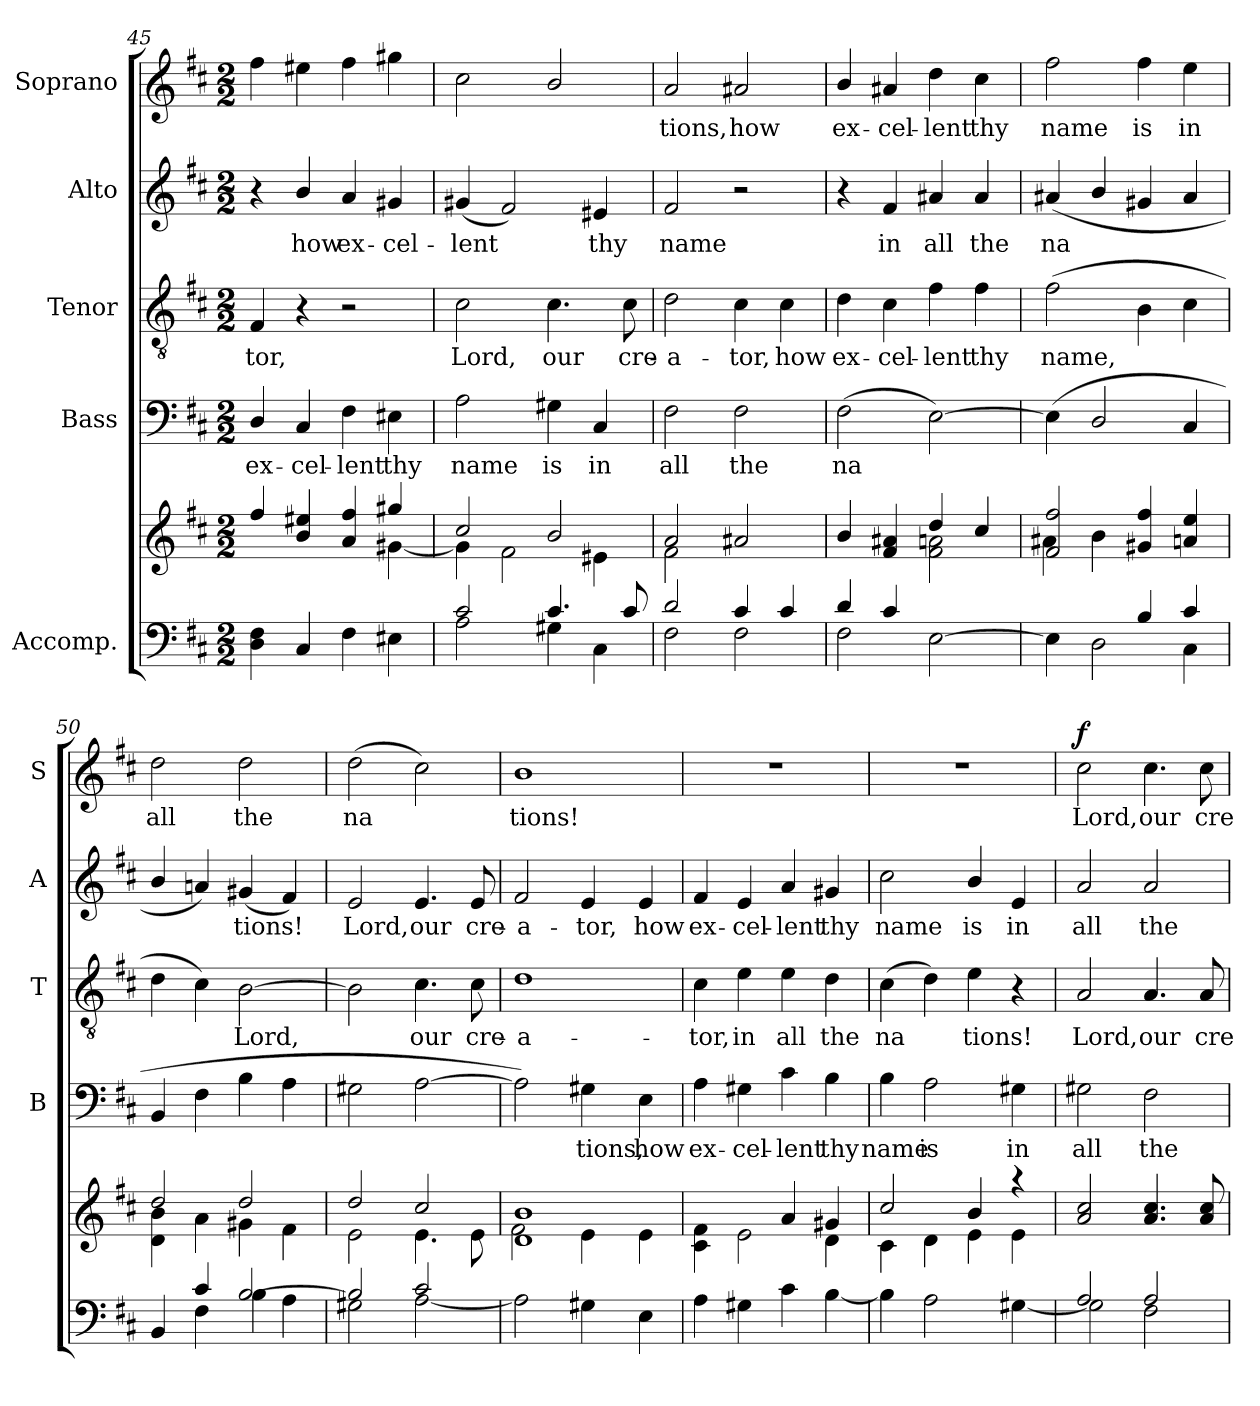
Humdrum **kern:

**kern	**kern	**kern	**text	**kern	**text	**kern	**text	**kern	**text	**dynam
*part5	*part5	*part4	*part4	*part3	*part3	*part2	*part2	*part1	*part1	*part1
*staff6	*staff5	*staff4	*staff4	*staff3	*staff3	*staff2	*staff2	*staff1	*staff1	*staff1
*I"Accomp.	*	*I"Bass	*	*I"Tenor	*	*I"Alto	*	*I"Soprano	*	*
*	*	*I'B	*	*I'T	*	*I'A	*	*I'S	*	*
*clefF4	*clefG2	*clefF4	*	*clefGv2	*	*clefG2	*	*clefG2	*	*
*k[f#c#]	*k[f#c#]	*k[f#c#]	*	*k[f#c#]	*	*k[f#c#]	*	*k[f#c#]	*	*
*D:	*D:	*D:	*	*D:	*	*D:	*	*D:	*	*
*M2/2	*M2/2	*M2/2	*	*M2/2	*	*M2/2	*	*M2/2	*	*
=45	=45	=45	=45	=45	=45	=45	=45	=45	=45	=45
*^	*^	*	*	*	*	*	*	*	*	*
!	!	!	!	!	!LO:LY:b	!	!LO:LY:b	!	!	!	!	!
4D\ 4F#\	1ryy	4ff#/	2ryy	4D/	ex-	4F#/	tor,	4r	.	4ff#\	.	.
!	!	!	!	!	!LO:LY:b	!	!	!	!LO:LY:b	!	!	!
4C#/	.	4b/ 4ee#X/	.	4C#/	-cel-	4r	.	4b/	how	4ee#X\	.	.
!	!	!	!	!	!LO:LY:b	!	!	!	!LO:LY:b	!	!	!
4F#\	.	4a/ 4ff#/	4ryy	4F#\	-lent	2r	.	4a/	ex-	4ff#\	.	.
!	!	!	!	!	!LO:LY:b	!	!	!	!LO:LY:b	!	!	!
4E#X\	.	4gg#X/	[<4g#X\	4E#X\	thy	.	.	4g#X/	-cel-	4gg#X\	.	.
=46	=46	=46	=46	=46	=46	=46	=46	=46	=46	=46	=46	=46
!	!	!	!	!	!LO:LY:b	!	!LO:LY:b	!	!LO:LY:b	!	!	!
2c#/	2A\	2cc#/	4g#\]	2A\	name	2c#\	Lord,	(<4g#X/	-lent	2cc#\	.	.
.	.	.	2f#\	.	.	.	.	2f#/)	.	.	.	.
!	!	!	!	!	!LO:LY:b	!	!LO:LY:b	!	!	!	!	!
4.c#/	4G#X\	2b/	.	4G#X\	is	4.c#\	our	.	.	2b/	.	.
!	!	!	!	!	!LO:LY:b	!	!	!	!LO:LY:b	!	!	!
.	4C#\	.	4e#X\	4C#/	in	.	.	4e#X/	thy	.	.	.
!	!	!	!	!	!	!	!LO:LY:b	!	!	!	!	!
8c#/	.	.	.	.	.	8c#\	cre-	.	.	.	.	.
=47	=47	=47	=47	=47	=47	=47	=47	=47	=47	=47	=47	=47
!	!	!	!	!	!LO:LY:b	!	!LO:LY:b	!	!LO:LY:b	!	!LO:LY:b	!
2d/	2F#\	2a/	2f#\	2F#\	all	2d\	-a-	2f#/	name	2a/	tions,	.
!	!	!	!	!	!LO:LY:b	!	!LO:LY:b	!	!	!	!LO:LY:b	!
4c#/	2F#\	2a#X/	2ryy	2F#\	the	4c#\	-tor,	2r	.	2a#X/	how	.
!	!	!	!	!	!	!	!LO:LY:b	!	!	!	!	!
4c#/	.	.	.	.	.	4c#\	how	.	.	.	.	.
=48	=48	=48	=48	=48	=48	=48	=48	=48	=48	=48	=48	=48
!	!	!	!	!	!LO:LY:b	!	!LO:LY:b	!	!	!	!LO:LY:b	!
4d/	2F#\	4b/	2ryy	(>2F#\	na­	4d\	ex-	4r	.	4b/	ex-	.
!	!	!	!	!	!	!	!LO:LY:b	!	!LO:LY:b	!	!LO:LY:b	!
4c#/	.	4f#/ 4a#X/	.	.	.	4c#\	-cel-	4f#/	in	4a#X/	-cel-	.
!	!	!	!	!	!	!	!LO:LY:b	!	!LO:LY:b	!	!LO:LY:b	!
2ryy	[<2E\	4dd/	2f#\ 2a\	[2E\)	.	4f#\	-lent	4a#X/	all	4dd\	-lent	.
!	!	!	!	!	!	!	!LO:LY:b	!	!LO:LY:b	!	!LO:LY:b	!
.	.	4cc#/	.	.	.	4f#\	thy	4a#/	the	4cc#\	thy	.
!!LO:LB:g=z
=49	=49	=49	=49	=49	=49	=49	=49	=49	=49	=49	=49	=49
!	!	!	!	!	!	!	!LO:LY:b	!	!LO:LY:b	!	!LO:LY:b	!
2ryy	4E\]	2f#/ 2ff#/	4a#X\	(>4E\]	.	(>2f#\	name,	(<4a#X/	na­	2ff#\	name	.
.	2D\	.	4b\	2D/	.	.	.	4b/	.	.	.	.
!	!	!	!	!	!	!	!	!	!	!	!LO:LY:b	!
4B/	.	4g#X/ 4ff#/	2ryy	.	.	4B\	.	4g#X/	.	4ff#\	is	.
!	!	!	!	!	!	!	!	!	!	!	!LO:LY:b	!
4c#/	4C#\	4a/ 4ee/	.	4C#/	.	4c#\	.	4a#/	.	4ee\	in	.
=50	=50	=50	=50	=50	=50	=50	=50	=50	=50	=50	=50	=50
!	!	!	!	!	!	!	!	!	!	!	!LO:LY:b	!
4BB/	4ryy	2dd/	4d\ 4b\	4BB/	.	4d\	.	4b/	.	2dd\	all	.
4c#/	4F#\	.	4a\	4F#\	.	4c#\)	.	4ani/)	.	.	.	.
!	!	!	!	!	!	!	!LO:LY:b	!	!LO:LY:b	!	!LO:LY:b	!
[>2B/	4B\	2dd/	4g#X\	4B\	.	[2B\	Lord,	(<4g#X/	tions!	2dd\	the	.
.	4A\	.	4f#\	4A\	.	.	.	4f#/)	.	.	.	.
=51	=51	=51	=51	=51	=51	=51	=51	=51	=51	=51	=51	=51
!	!	!	!	!	!	!	!	!	!LO:LY:b	!	!LO:LY:b	!
2B/]	2G#X\	2dd/	2e\	2G#X\	.	2B\]	.	2e/	Lord,	(>2dd\	na­	.
!	!	!	!	!	!	!	!LO:LY:b	!	!LO:LY:b	!	!	!
2c#/	[<2A\	2cc#/	4.e\	[2A\	.	4.c#\	our	4.e/	our	2cc#\)	.	.
!	!	!	!	!	!	!	!LO:LY:b	!	!LO:LY:b	!	!	!
.	.	.	8e\	.	.	8c#\	cre-	8e/	cre-	.	.	.
=52	=52	=52	=52	=52	=52	=52	=52	=52	=52	=52	=52	=52
!	!	!	!	!	!	!	!LO:LY:b	!	!LO:LY:b	!	!LO:LY:b	!
1ryy	2A\]	1d 1b	2f#\	2A\])	.	1d	-a-	2f#/	-a-	1b	tions!	.
!	!	!	!	!	!LO:LY:b	!	!	!	!LO:LY:b	!	!	!
.	4G#X\	.	4e\	4G#X\	tions,	.	.	4e/	-tor,	.	.	.
!	!	!	!	!	!LO:LY:b	!	!	!	!LO:LY:b	!	!	!
.	4E\	.	4e\	4E\	how	.	.	4e/	how	.	.	.
=53	=53	=53	=53	=53	=53	=53	=53	=53	=53	=53	=53	=53
!	!	!	!	!	!LO:LY:b	!	!LO:LY:b	!	!LO:LY:b	!	!	!
1ryy	4A\	2ryy	4c#\ 4f#\	4A\	ex-	4c#\	-tor,	4f#/	ex-	1r	.	.
!	!	!	!	!	!LO:LY:b	!	!LO:LY:b	!	!LO:LY:b	!	!	!
.	4G#X\	.	2e\	4G#X\	-cel-	4e\	in	4e/	-cel-	.	.	.
!	!	!	!	!	!LO:LY:b	!	!LO:LY:b	!	!LO:LY:b	!	!	!
.	4c#\	4a/	.	4c#\	-lent	4e\	all	4a/	-lent	.	.	.
!	!	!	!	!	!LO:LY:b	!	!LO:LY:b	!	!LO:LY:b	!	!	!
.	[4B\	4g#X/	4d\	4B\	thy	4d\	the	4g#X/	thy	.	.	.
=54	=54	=54	=54	=54	=54	=54	=54	=54	=54	=54	=54	=54
!	!	!	!	!	!LO:LY:b	!	!LO:LY:b	!	!LO:LY:b	!	!	!
1ryy	4B\]	2cc#/	4c#\	4B\	name	(>4c#\	na­	2cc#\	name	1r	.	.
!	!	!	!	!	!LO:LY:b	!	!	!	!	!	!	!
.	2A\	.	4d\	2A\	is	4d\)	.	.	.	.	.	.
!	!	!	!	!	!	!	!LO:LY:b	!	!LO:LY:b	!	!	!
.	.	4b/	4e\	.	.	4e\	tions!	4b/	is	.	.	.
!	!	!	!	!	!LO:LY:b	!	!	!	!LO:LY:b	!	!	!
.	[4G#X\	4raa	4e\	4G#X\	in	4r	.	4e/	in	.	.	.
=55	=55	=55	=55	=55	=55	=55	=55	=55	=55	=55	=55	=55
!	!	!	!	!	!LO:LY:b	!	!LO:LY:b	!	!LO:LY:b	!	!LO:LY:b	!LO:DY:b
2A/	2G#\]	2a/ 2cc#/	1ryy	2G#X\	all	2A/	Lord,	2a/	all	2cc#\	Lord,	f
!	!	!	!	!	!LO:LY:b	!	!LO:LY:b	!	!LO:LY:b	!	!LO:LY:b	!
2A/	2F#\	4.a/ 4.cc#/	.	2F#\	the	4.A/	our	2a/	the	4.cc#\	our	.
!	!	!	!	!	!	!	!LO:LY:b	!	!	!	!LO:LY:b	!
.	.	8a/ 8cc#/	.	.	.	8A/	cre-	.	.	8cc#\	cre-	.
*v	*v	*	*	*	*	*	*	*	*	*	*	*
*	*v	*v	*	*	*	*	*	*	*	*	*
=	=	=	=	=	=	=	=	=	=	=
*-	*-	*-	*-	*-	*-	*-	*-	*-	*-	*-
